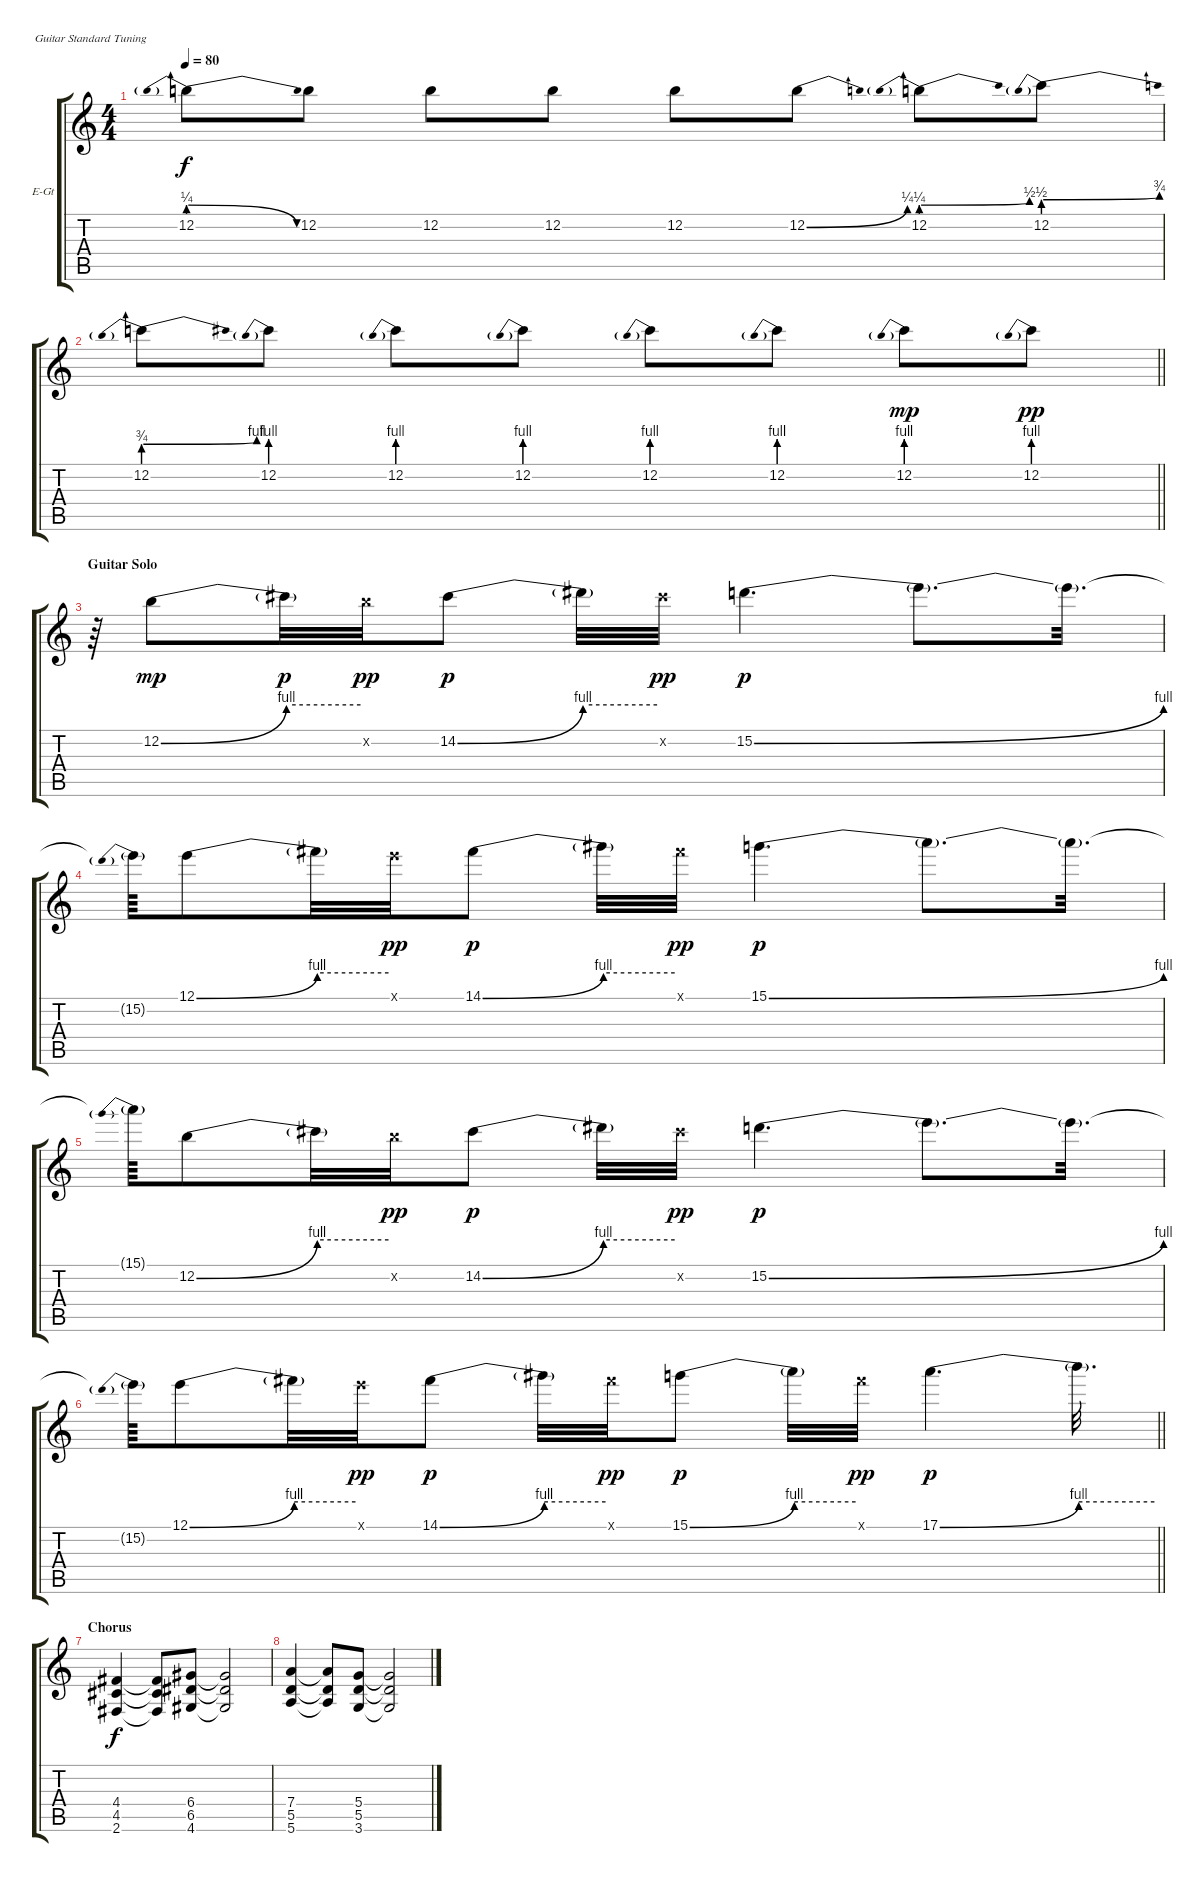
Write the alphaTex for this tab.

\bracketExtendMode groupsimilarinstruments
\firstSystemTrackNameOrientation horizontal
\otherSystemsTrackNameOrientation horizontal
\track ("Echo" "E-Gt") {instrument distortionguitar}
\staff {score tabs}
\tuning (E4 B3 G3 D3 A2 E2)
\ts (4 4)
\tempo 80
\clef g2
\ks c
12.2{be (prebendrelease 0 1 60 0)}.8{dy f} 12.2{be (hold 0 0 60 0)}.8 12.2.8 12.2.8 12.2.8 12.2{be (bend 0 0 60 1)}.8 12.2{be (prebendbend 0 1 60 2)}.8 12.2{be (prebendbend 0 2 60 3)}.8 |
\barLineRight lightlight
12.2{be (prebendbend 0 3 60 4)}.8 12.2{be (prebend 0 4 60 4)}.8 12.2{be (prebend 0 4 60 4)}.8 12.2{be (prebend 0 4 60 4)}.8 12.2{be (prebend 0 4 60 4)}.8 12.2{be (prebend 0 4 60 4)}.8 12.2{be (prebend 0 4 60 4)}.8{dy mp} 12.2{be (prebend 0 4 60 4)}.8{dy pp} |
\section ("" "Guitar Solo")
r.64 12.2{be (bend 0 0 60 4)}.8{dy mp} 12.2{be (hold 0 4 60 4) t}.32{dy p} 12.2{x}.32{dy pp} 14.2{be (bend 0 0 60 4)}.8{dy p} 14.2{be (hold 0 4 60 4) t}.32 14.2{x}.32{dy pp} 15.2{be (bend 0 0 60 4)}.4{d dy p} 15.2{t}.8{d} 15.2{t}.32{d} |
15.2{be (prebend 0 4 60 4) t}.64 12.1{be (bend 0 0 60 4)}.8 12.1{be (hold 0 4 60 4) t}.32 12.1{x}.32{dy pp} 14.1{be (bend 0 0 60 4)}.8{dy p} 14.1{be (hold 0 4 60 4) t}.32 14.1{x}.32{dy pp} 15.1{be (bend 0 0 60 4)}.4{d dy p} 15.1{t}.8{d} 15.1{t}.32{d} |
15.1{be (prebend 0 4 60 4) t}.64 12.2{be (bend 0 0 60 4)}.8 12.2{be (hold 0 4 60 4) t}.32 12.2{x}.32{dy pp} 14.2{be (bend 0 0 60 4)}.8{dy p} 14.2{be (hold 0 4 60 4) t}.32 14.2{x}.32{dy pp} 15.2{be (bend 0 0 60 4)}.4{d dy p} 15.2{t}.8{d} 15.2{t}.32{d} |
\barLineRight lightlight
15.2{be (prebend 0 4 60 4) t}.64 12.1{be (bend 0 0 60 4)}.8 12.1{be (hold 0 4 60 4) t}.32 12.1{x}.32{dy pp} 14.1{be (bend 0 0 60 4)}.8{dy p} 14.1{be (hold 0 4 60 4) t}.32 14.1{x}.32{dy pp} 15.1{be (bend 0 0 60 4)}.8{dy p} 15.1{be (hold 0 4 60 4) t}.32 14.1{x}.32{dy pp} 17.1{be (bend 0 0 60 4)}.4{d dy p} 17.1{be (hold 0 4 60 4) t}.32{d} |
\section ("" "Chorus")
(4.4 4.5 2.6).4{dy f} (4.4{t} 4.5{t} 2.6{t}).8 (6.4 6.5 4.6).8 (6.4{t} 6.5{t} 4.6{t}).2 |
(7.4 5.5 5.6).4 (7.4{t} 5.5{t} 5.6{t}).8 (5.4 5.5 3.6).8 (5.4{t} 5.5{t} 3.6{t}).2
